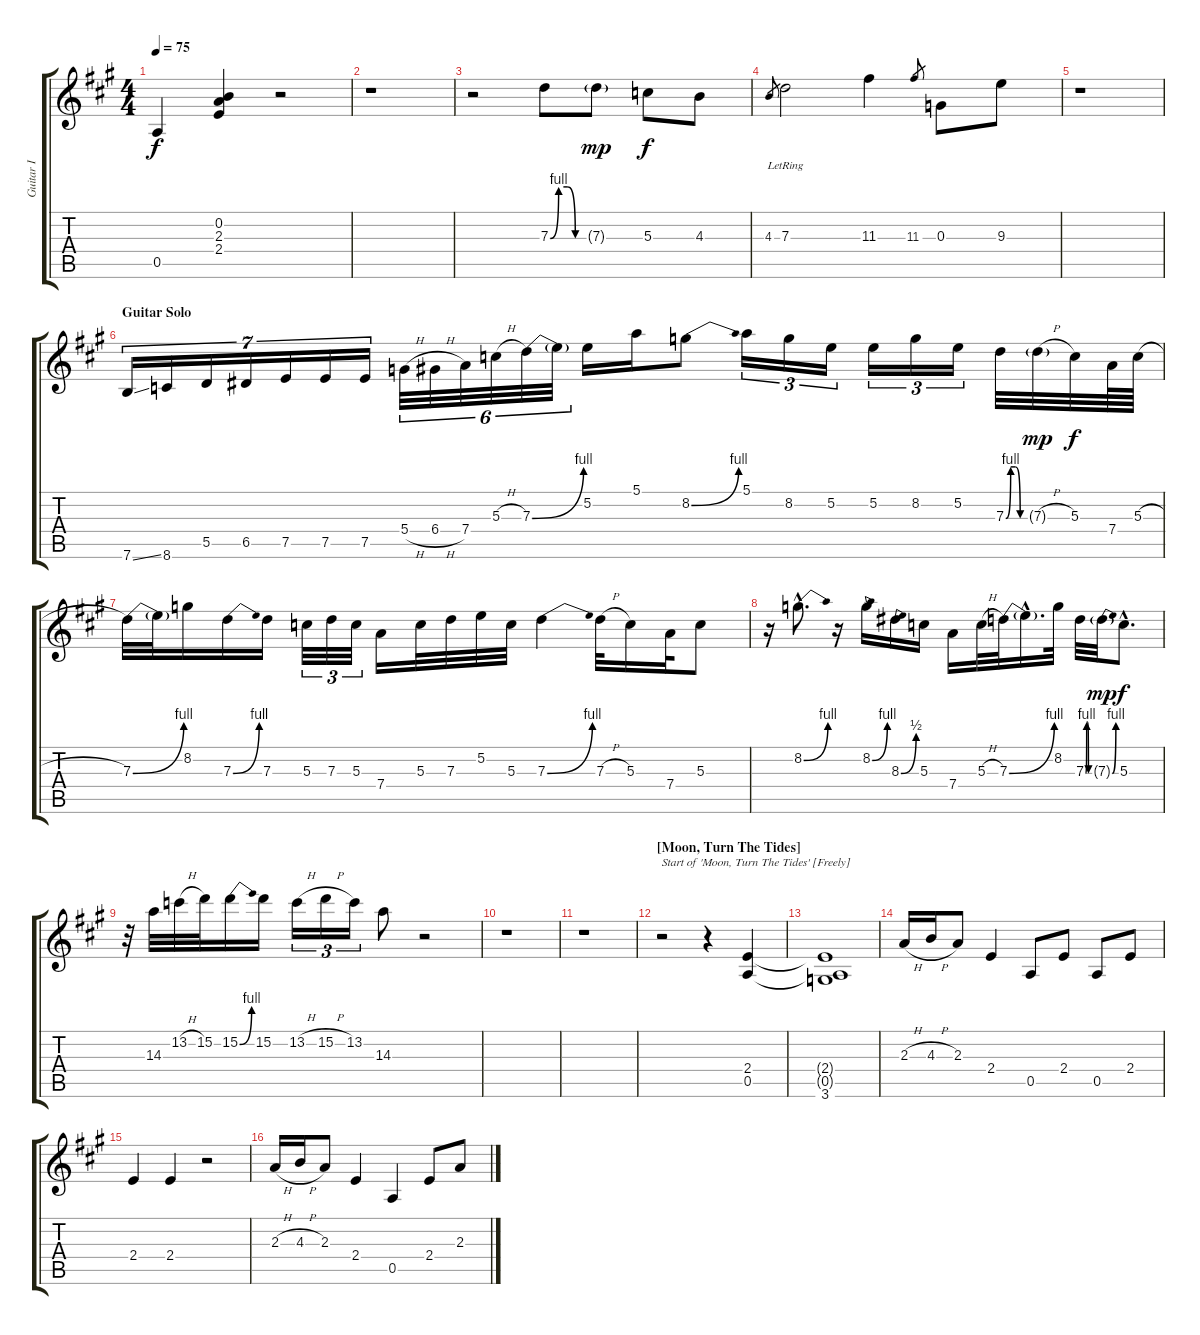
\track ("Guitar I" "Guitar I") {instrument electricguitarclean}
\staff {score tabs}
\tuning (E4 B3 G3 D3 A2 E2) {hide}
\ts (4 4)
\tempo 75
\clef g2
\ks a
0.5.4{dy f} (0.2 2.3 2.4).4 r.2 |
r.1 |
r.2 7.3{be (custom 0 0 15 4 30 4 45 0 60 0)}.8 7.3{g}.8{dy mp} 5.3.8{dy f} 4.3.8 |
4.3.8{gr} 7.3{lr}.2 11.3.4 11.3.8{gr} 0.3.8 9.3.8 |
r.1 |
\section ("" "Guitar Solo")
7.6{ss}.16{tu (7 4)} 8.6.16{tu (7 4)} 5.5.16{tu (7 4)} 6.5.16{tu (7 4)} 7.5.16{tu (7 4)} 7.5.16{tu (7 4)} 7.5.16{tu (7 4)} 5.4{h}.32{tu (6 4)} 6.4{h}.32{tu (6 4)} 7.4.32{tu (6 4)} 5.3{h}.32{tu (6 4)} 7.3{be (bend 0 0 60 4)}.32{tu (6 4)} 7.3{t}.32{tu (6 4)} 5.2.16 5.1.16 8.2{be (bend 0 0 60 4)}.8 5.1.16{tu (3 2)} 8.2.16{tu (3 2)} 5.2.16{tu (3 2)} 5.2.16{tu (3 2)} 8.2.16{tu (3 2)} 5.2.16{tu (3 2)} 7.3{be (custom 0 0 15 4 30 4 45 0 60 0)}.32 7.3{h g}.32{dy mp} 5.3.32{dy f} 7.4.64 5.3{h}.64 |
7.3{be (bend 0 0 60 4)}.32 7.3{t}.32 8.2.16 7.3{be (bend 0 0 60 4)}.16 7.3.16 5.3.32{tu (3 2)} 7.3.32{tu (3 2)} 5.3.32{tu (3 2)} 7.4.16 5.3.32 7.3.32 5.2.32 5.3.32 7.3{be (bend 0 0 60 4)}.4 7.3{h}.32 5.3.16 7.4.32 5.3.8 |
r.16 8.2{be (bend 0 0 60 4) hac}.8{d} r.16 8.2{be (bend 0 0 60 4)}.16 8.3{be (bend 0 0 60 2)}.16 5.3.16 7.4.16 5.3{h}.32 7.3{be (bend 0 0 60 4)}.32 7.3{hac t}.16{d} 8.2.32 7.3{be (custom 0 0 15 4 30 4 45 0 60 0)}.32 7.3{be (bend 0 0 60 4) g}.32{dy mp} 5.3{hac}.8{d dy f} |
r.32 14.3.32 13.2{h}.32 15.2.32 15.2{be (bend 0 0 60 4)}.16 15.2.16 13.2{h}.16{tu (3 2)} 15.2{h}.16{tu (3 2)} 13.2.16{tu (3 2)} 14.3.8 r.2 |
r.1 |
r.1 |
\section ("" "[Moon, Turn The Tides]")
r.2{txt "Start of 'Moon, Turn The Tides' [Freely]"} r.4 (2.4 0.5).4 |
(2.4{t} 0.5{t} 3.6).1 |
2.3{h}.16 4.3{h}.16 2.3.8 2.4.4 0.5.8 2.4.8 0.5.8 2.4.8 |
2.4.4 2.4.4 r.2 |
2.3{h}.16 4.3{h}.16 2.3.8 2.4.4 0.5.4 2.4.8 2.3.8
